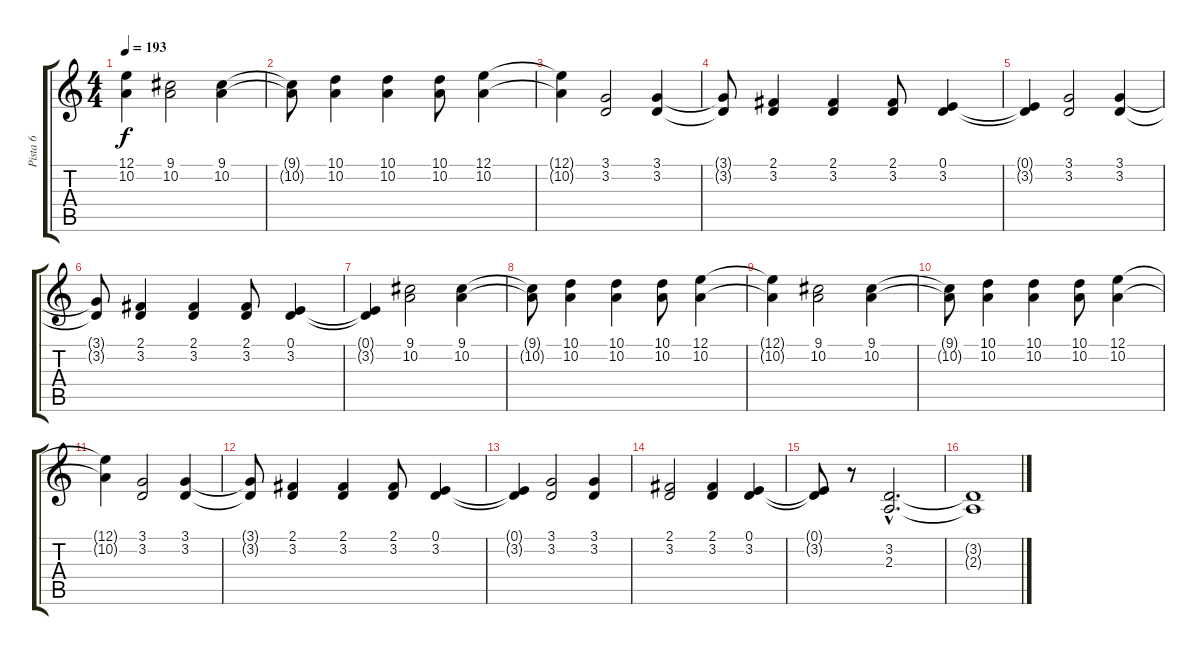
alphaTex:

\track ("Pista 6" "Pista 6") {instrument choiraahs}
\staff {score tabs}
\tuning (E4 B3 G3 D3 A2 E2) {hide}
\ts (4 4)
\tempo 193
\clef g2
\ks c
(12.1{t} 10.2{t}).4{dy f} (9.1 10.2).2 (9.1 10.2).4 |
(9.1{t} 10.2{t}).8 (10.1 10.2).4 (10.1 10.2).4 (10.1 10.2).8 (12.1 10.2).4 |
(12.1{t} 10.2{t}).4 (3.1 3.2).2 (3.1 3.2).4 |
(3.1{t} 3.2{t}).8 (2.1 3.2).4 (2.1 3.2).4 (2.1 3.2).8 (0.1 3.2).4 |
(0.1{t} 3.2{t}).4 (3.1 3.2).2 (3.1 3.2).4 |
(3.1{t} 3.2{t}).8 (2.1 3.2).4 (2.1 3.2).4 (2.1 3.2).8 (0.1 3.2).4 |
(0.1{t} 3.2{t}).4 (9.1 10.2).2{instrument choiraahs} (9.1 10.2).4 |
(9.1{t} 10.2{t}).8 (10.1 10.2).4 (10.1 10.2).4 (10.1 10.2).8 (12.1 10.2).4 |
(12.1{t} 10.2{t}).4 (9.1 10.2).2 (9.1 10.2).4 |
(9.1{t} 10.2{t}).8 (10.1 10.2).4 (10.1 10.2).4 (10.1 10.2).8 (12.1 10.2).4 |
(12.1{t} 10.2{t}).4 (3.1 3.2).2 (3.1 3.2).4 |
(3.1{t} 3.2{t}).8 (2.1 3.2).4 (2.1 3.2).4 (2.1 3.2).8 (0.1 3.2).4 |
(0.1{t} 3.2{t}).4 (3.1 3.2).2 (3.1 3.2).4 |
(2.1 3.2).2 (2.1 3.2).4 (0.1 3.2).4 |
(0.1{t} 3.2{t}).8 r.8 (3.2{hac} 2.3{hac}).2{d} |
(3.2{t} 2.3{t}).1
